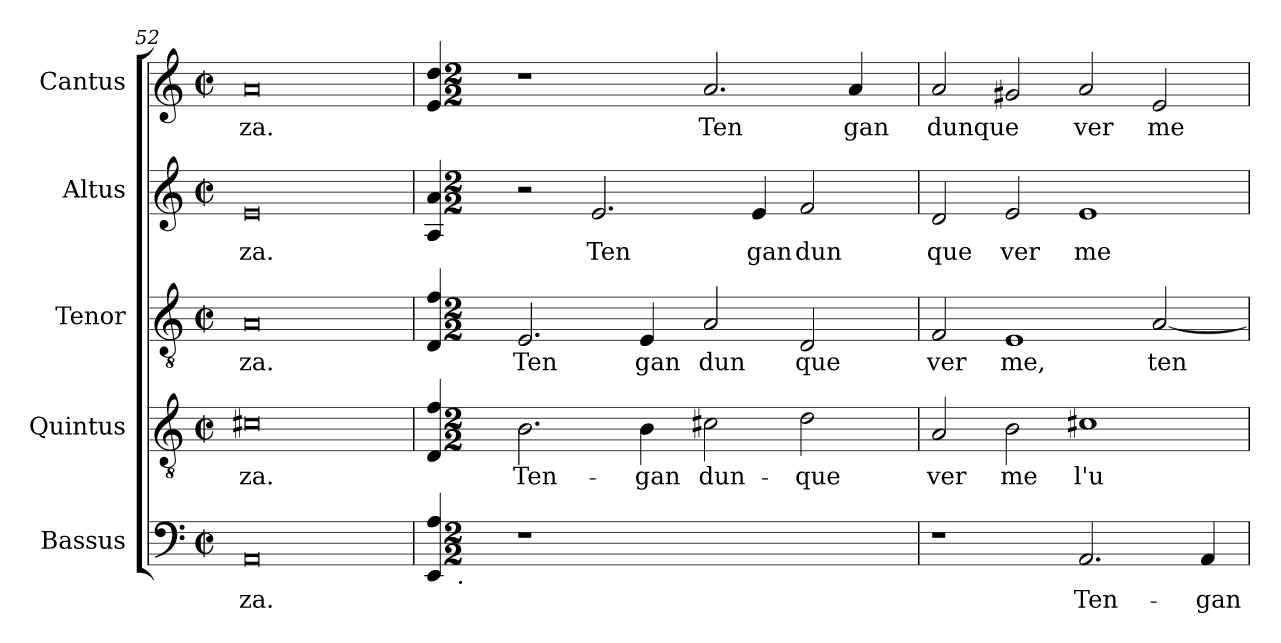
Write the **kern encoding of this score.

**kern	**text	**kern	**text	**kern	**text	**kern	**text	**kern	**text
*part5	*part5	*part4	*part4	*part3	*part3	*part2	*part2	*part1	*part1
*staff5	*staff5	*staff4	*staff4	*staff3	*staff3	*staff2	*staff2	*staff1	*staff1
*I"Bassus	*	*I"Quintus	*	*I"Tenor	*	*I"Altus	*	*I"Cantus	*
*clefF4	*	*clefGv2	*	*clefGv2	*	*clefG2	*	*clefG2	*
*k[]	*	*k[]	*	*k[]	*	*k[]	*	*k[]	*
*C:	*	*C:	*	*C:	*	*C:	*	*C:	*
*M2/2	*	*M2/2	*	*M2/2	*	*M2/2	*	*M2/2	*
*met(c|)	*	*met(c|)	*	*met(c|)	*	*met(c|)	*	*met(c|)	*
=52	=52	=52	=52	=52	=52	=52	=52	=52	=52
!	!LO:LY:b:cj	!	!LO:LY:b:cj	!	!LO:LY:b	!	!LO:LY:b:cj	!	!LO:LY:b:cj
0AA	za.	0c#X	-za.	0A	za.	0e	za.	0a	za.
!!LO:PB:g=z
=53!	=53!	=53!	=53!	=53!	=53!	=53!	=53!	=53!	=53!
!	!LO:LY:b:cj	!	!LO:LY:b:cj	!	!LO:LY:b	!	!LO:LY:b:cj	!	!LO:LY:b:cj
*^	*	*	*	*	*	*	*	*	*
4A/ 4EE/	16..ryy	.	4f/ 4D/	.	4f/ 4D/	.	4a/ 4A/	.	4dd/ 4e/	.
!	!LO:TX:b:t=.	!	!	!	!	!	!	!	!	!
.	1ryy	.	.	.	.	.	.	.	.	.
*M2/2	*	*	*M2/2	*	*M2/2	*	*M2/2	*	*M2/2	*
*met(c|)	*	*	*met(c|)	*	*met(c|)	*	*met(c|)	*	*met(c|)	*
!	!	!	!	!LO:LY:b:cj	!	!LO:LY:b	!	!	!	!
1r	.	.	2.B\	Ten-	2.E/	Ten	2r	.	1r	.
!	!	!	!	!	!	!	!	!LO:LY:b:cj	!	!
.	.	.	.	.	.	.	2.e/	Ten	.	.
!	!	!	!	!LO:LY:b:cj	!	!LO:LY:b	!	!	!	!
.	.	.	4B\	-gan	4E/	gan	.	.	.	.
.	1ryy	.	.	.	.	.	.	.	.	.
!	!	!	!	!LO:LY:b:cj	!	!LO:LY:b	!	!	!	!LO:LY:b:cj
1ryy	.	.	2c#X\	dun-	2A/	dun	.	.	2.a/	Ten
!	!	!	!	!	!	!	!	!LO:LY:b:cj	!	!
.	.	.	.	.	.	.	4e/	gan	.	.
!	!	!	!	!LO:LY:b:cj	!	!LO:LY:b	!	!LO:LY:b:cj	!	!
.	.	.	2d\	-que	2D/	que	2f/	dun	.	.
!	!	!	!	!	!	!	!	!	!	!LO:LY:b:cj
.	.	.	.	.	.	.	.	.	4a/	gan
.	8ryy	.	.	.	.	.	.	.	.	.
.	64ryy	.	.	.	.	.	.	.	.	.
=54	=54	=54	=54	=54	=54	=54	=54	=54	=54	=54
!	!	!	!	!LO:LY:b:cj	!	!LO:LY:b	!	!LO:LY:b:cj	!	!LO:LY:b:cj
*v	*v	*	*	*	*	*	*	*	*	*
1r	.	2A/	ver	2F/	ver	2d/	que	2a/	dunque
!	!	!	!LO:LY:b:cj	!	!LO:LY:b	!	!LO:LY:b:cj	!	!LO:LY:b:cj
.	.	2B\	me	1E	me,	2e/	ver	2g#X/	.
!	!LO:LY:b:cj	!	!LO:LY:b:cj	!	!	!	!LO:LY:b:cj	!	!LO:LY:b:cj
2.AA/	Ten-	1c#X	l'u-	.	.	1e	me	2a/	ver
!	!	!	!	!	!LO:LY:b	!	!	!	!LO:LY:b:cj
.	.	.	.	[<2A/	ten	.	.	2e/	me
!	!LO:LY:b:cj	!	!	!	!	!	!	!	!
4AA/	-gan	.	.	.	.	.	.	.	.
=	=	=	=	=	=	=	=	=	=
*-	*-	*-	*-	*-	*-	*-	*-	*-	*-
